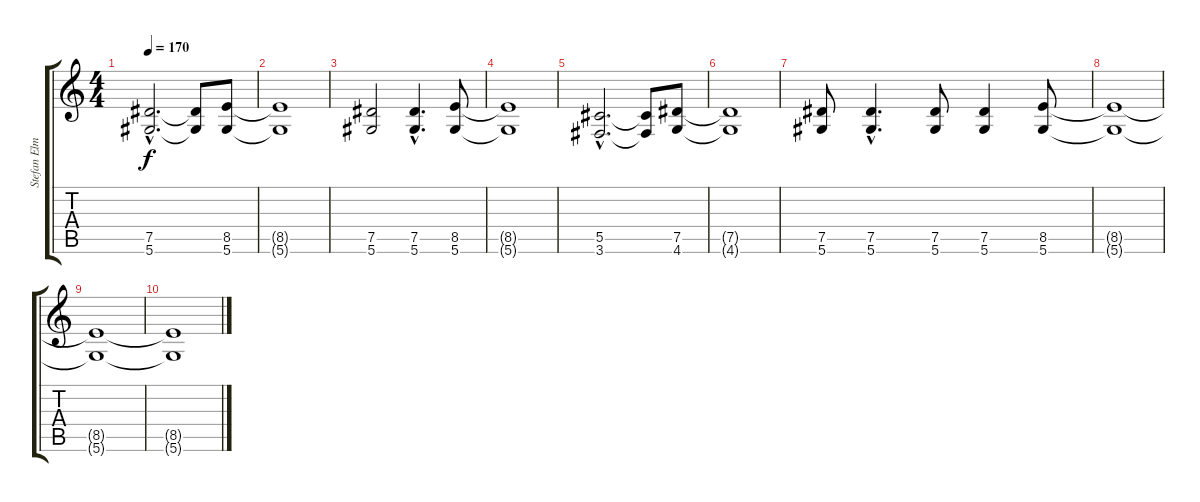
\track ("Stefan Elmgren" "Stefan Elm") {instrument distortionguitar}
\staff {score tabs}
\tuning (Eb4 Bb3 Gb3 Db3 Ab2 Eb2) {hide}
\ts (4 4)
\tempo 170
\clef g2
\ks c
(7.5{hac} 5.6{hac}).2{d dy f} (7.5{t} 5.6{t}).8 (8.5 5.6).8 |
(8.5{t} 5.6{t}).1 |
(7.5 5.6).2 (7.5{hac} 5.6{hac}).4{d} (8.5 5.6).8 |
(8.5{t} 5.6{t}).1 |
(5.5{hac} 3.6{hac}).2{d} (5.5{t} 3.6{t}).8 (7.5 4.6).8 |
(7.5{t} 4.6{t}).1 |
(7.5 5.6).8 (7.5{hac} 5.6{hac}).4{d} (7.5 5.6).8 (7.5 5.6).4 (8.5 5.6).8 |
(8.5{t} 5.6{t}).1 |
(8.5{t} 5.6{t}).1 |
(8.5{t} 5.6{t}).1
